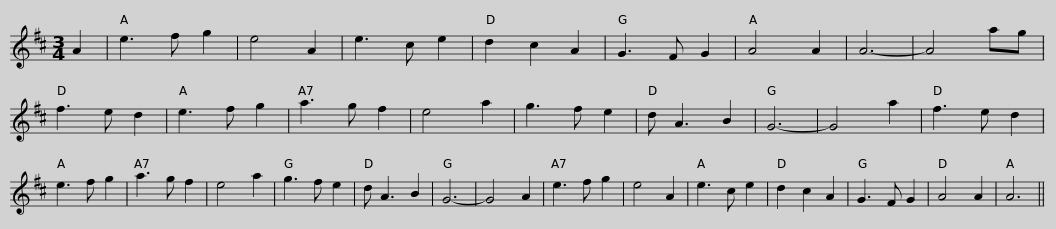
X:1
L:1/8
M:3/4
I:linebreak $
K:D
V:1 treble
V:1
 A2 | e3 f g2 | e4 A2 | e3 c e2 | d2 c2 A2 | %5
 G3 F G2 | A4 A2 | A6- | A4 ag | f3 e d2 | %10
 e3 f g2 | a3 g f2 | e4 a2 |$ g3 f e2 | d A3 B2 | %15
 G6- | G4 a2 | f3 e d2 | e3 f g2 | a3 g f2 | %20
 e4 a2 | g3 f e2 | d A3 B2 | G6- | G4 A2 | %25
 e3 f g2 |$ e4 A2 | e3 c e2 | d2 c2 A2 | G3 F G2 | %30
 A4 A2 | A6 || %32
